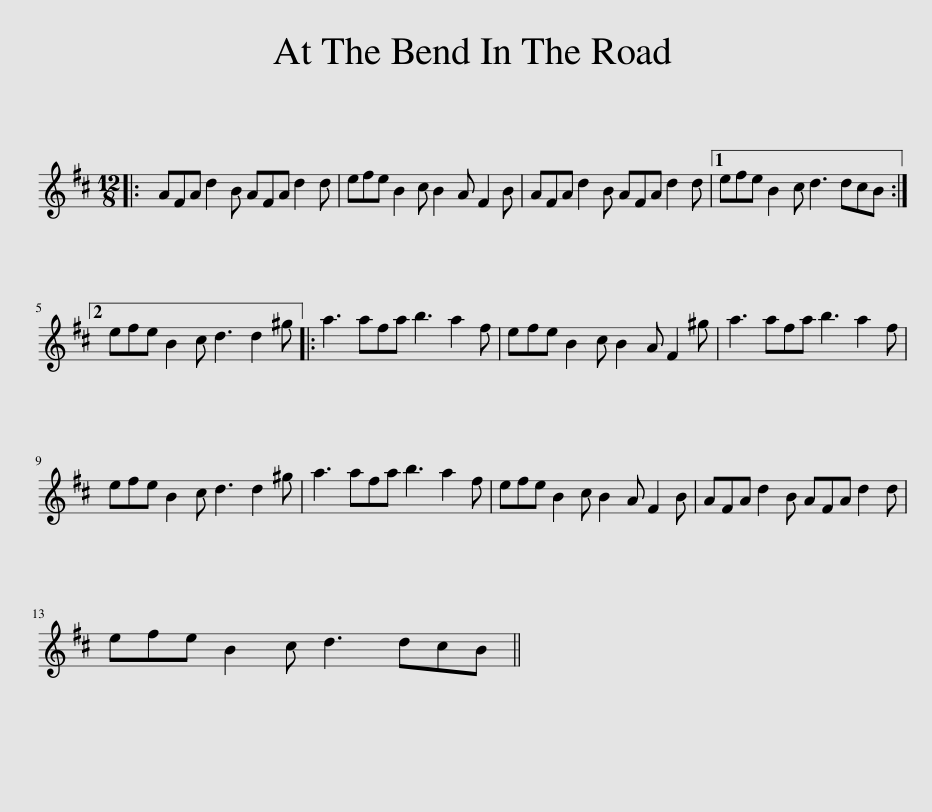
X:1
L:1/8
M:12/8
I:linebreak $
K:D
V:1 treble
V:1
|: AFA d2 B AFA d2 d | efe B2 c B2 A F2 B | AFA d2 B AFA d2 d |1 efe B2 c d3 dcB :|2$ efe B2 c d3 d2 ^g |: %5
 a3 afa b3 a2 f | efe B2 c B2 A F2 ^g | a3 afa b3 a2 f |$ efe B2 c d3 d2 ^g | a3 afa b3 a2 f | %10
 efe B2 c B2 A F2 B | AFA d2 B AFA d2 d |$ efe B2 c d3 dcB || %13
